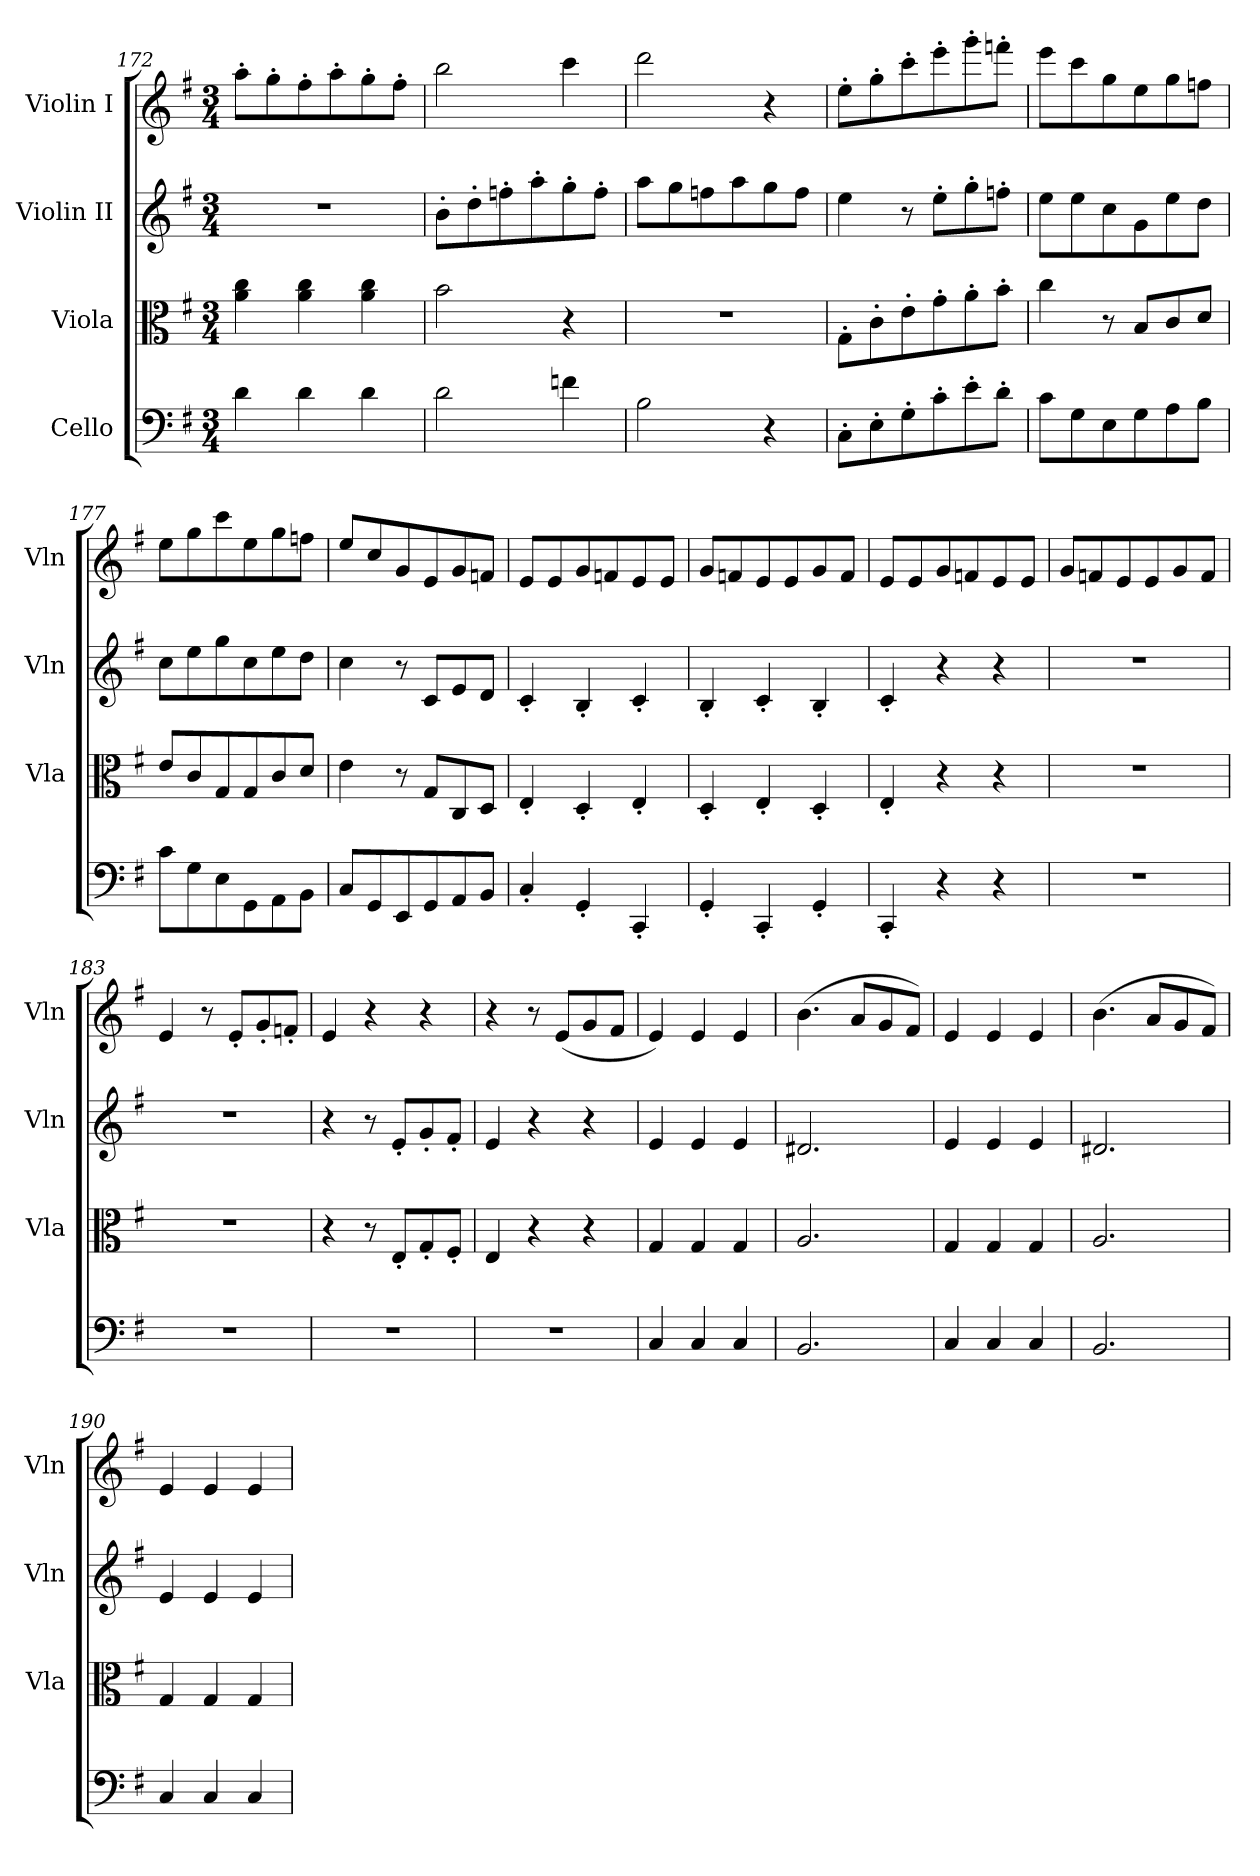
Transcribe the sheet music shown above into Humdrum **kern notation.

**kern	**kern	**kern	**kern
*part4	*part3	*part2	*part1
*staff4	*staff3	*staff2	*staff1
*I"Cello	*I"Viola	*I"Violin II	*I"Violin I
*	*I'Vla	*I'Vln	*I'Vln
*clefF4	*clefC3	*clefG2	*clefG2
*k[f#]	*k[f#]	*k[f#]	*k[f#]
*M3/4	*M3/4	*M3/4	*M3/4
=172	=172	=172	=172
4d\	4a\ 4cc\	2.r	8aa'\L
.	.	.	8gg'\
4d\	4a\ 4cc\	.	8ff#'\
.	.	.	8aa'\
4d\	4a\ 4cc\	.	8gg'\
.	.	.	8ff#'\J
=173	=173	=173	=173
2d\	2b\	8b'\L	2bb\
.	.	8dd'\	.
.	.	8ffn'\	.
.	.	8aa'\	.
4fn\	4r	8gg'\	4ccc\
.	.	8ff'\J	.
!!LO:LB:g=z
=174	=174	=174	=174
2B\	2.r	8aa\L	2ddd\
.	.	8gg\	.
.	.	8ffn\	.
.	.	8aa\	.
4r	.	8gg\	4r
.	.	8ff\J	.
=175	=175	=175	=175
8C'\L	8G'\L	4ee\	8ee'\L
8E'\	8c'\	.	8gg'\
8G'\	8e'\	8r	8ccc'\
8c'\	8g'\	8ee'\L	8eee'\
8e'\	8a'\	8gg'\	8ggg'\
8d'\J	8b'\J	8ffn'\J	8fffn'\J
=176	=176	=176	=176
8c\L	4cc\	8ee\L	8eee\L
8G\	.	8ee\	8ccc\
8E\	8r	8cc\	8gg\
8G\	8B/L	8g\	8ee\
8A\	8c/	8ee\	8gg\
8B\J	8d/J	8dd\J	8ffn\J
=177	=177	=177	=177
8c\L	8e/L	8cc\L	8ee\L
8G\	8c/	8ee\	8gg\
8E\	8G/	8gg\	8ccc\
8GG\	8G/	8cc\	8ee\
8AA\	8c/	8ee\	8gg\
8BB\J	8d/J	8dd\J	8ffn\J
=178	=178	=178	=178
8C/L	4e\	4cc\	8ee/L
8GG/	.	.	8cc/
8EE/	8r	8r	8g/
8GG/	8G/L	8c/L	8e/
8AA/	8C/	8e/	8g/
8BB/J	8D/J	8d/J	8fn/J
=179	=179	=179	=179
4C'/	4E'/	4c'/	8e/L
.	.	.	8e/
4GG'/	4D'/	4B'/	8g/
.	.	.	8fn/
4CC'/	4E'/	4c'/	8e/
.	.	.	8e/J
=180	=180	=180	=180
4GG'/	4D'/	4B'/	8g/L
.	.	.	8fn/
4CC'/	4E'/	4c'/	8e/
.	.	.	8e/
4GG'/	4D'/	4B'/	8g/
.	.	.	8f/J
=181	=181	=181	=181
4CC'/	4E'/	4c'/	8e/L
.	.	.	8e/
4r	4r	4r	8g/
.	.	.	8fn/
4r	4r	4r	8e/
.	.	.	8e/J
=182	=182	=182	=182
2.r	2.r	2.r	8g/L
.	.	.	8fn/
.	.	.	8e/
.	.	.	8e/
.	.	.	8g/
.	.	.	8f/J
=183	=183	=183	=183
2.r	2.r	2.r	4e/
.	.	.	8r
.	.	.	8e'/L
.	.	.	8g'/
.	.	.	8fn'/J
=184	=184	=184	=184
2.r	4r	4r	4e/
.	8r	8r	4r
.	8E'/L	8e'/L	.
.	8G'/	8g'/	4r
.	8F#'/J	8f#'/J	.
=185	=185	=185	=185
2.r	4E/	4e/	4r
.	4r	4r	8r
.	.	.	(<8e/L
.	4r	4r	8g/
.	.	.	8f#/J
=186	=186	=186	=186
4C/	4G/	4e/	4e/)
4C/	4G/	4e/	4e/
4C/	4G/	4e/	4e/
!!LO:PB:g=z
=187	=187	=187	=187
2.BB/	2.A/	2.d#X/	(>4.b\
.	.	.	8a/L
.	.	.	8g/
.	.	.	8f#/J)
=188	=188	=188	=188
4C/	4G/	4e/	4e/
4C/	4G/	4e/	4e/
4C/	4G/	4e/	4e/
=189	=189	=189	=189
2.BB/	2.A/	2.d#X/	(>4.b\
.	.	.	8a/L
.	.	.	8g/
.	.	.	8f#/J)
=190	=190	=190	=190
4C/	4G/	4e/	4e/
4C/	4G/	4e/	4e/
4C/	4G/	4e/	4e/
=	=	=	=
*-	*-	*-	*-
